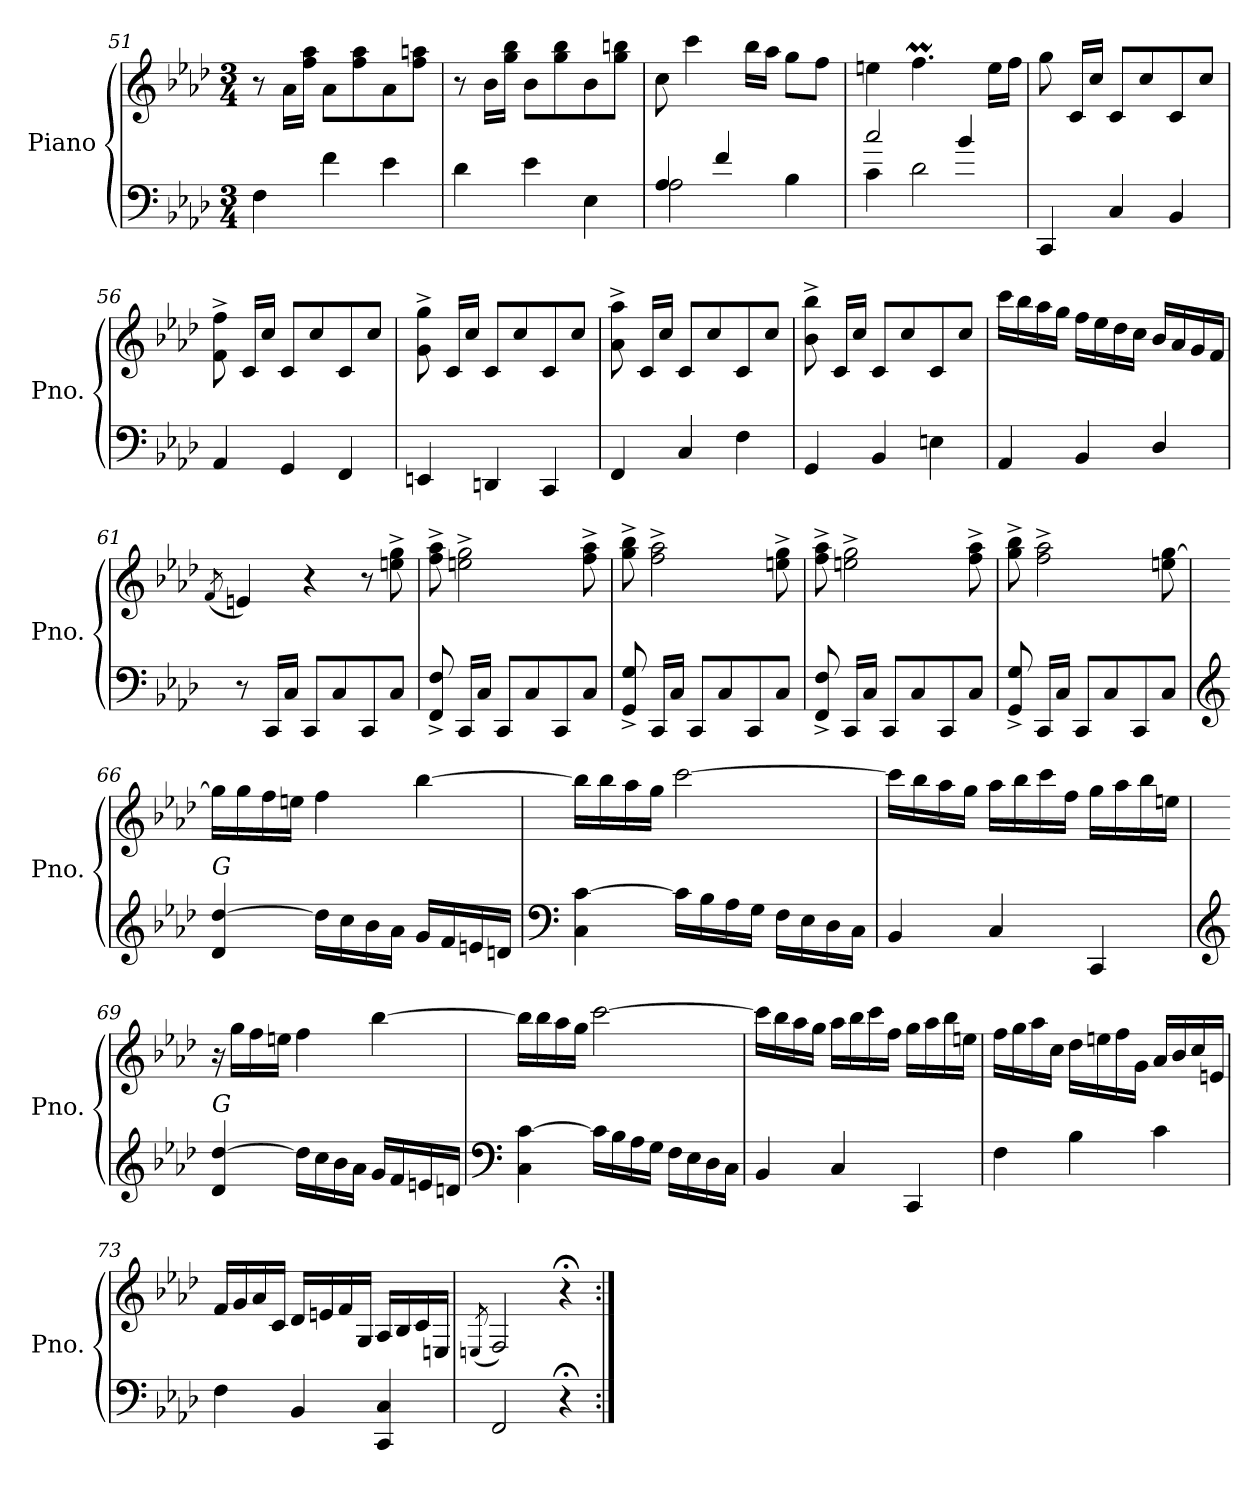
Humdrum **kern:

**kern	**kern
*part1	*part1
*staff2	*staff1
*I"Piano	*
*I'Pno.	*
*clefF4	*clefG2
*k[b-e-a-d-]	*k[b-e-a-d-]
*M3/4	*M3/4
=51	=51
4F\	8r
.	16a-\LL
.	16ff\ 16aa-\JJ
4f\	8a-\L
.	8ff\ 8aa-\
4e-\	8a-\
.	8ff\ 8aan\J
=52	=52
4d-\	8r
.	16b-\LL
.	16gg\ 16bb-\JJ
4e-\	8b-\L
.	8gg\ 8bb-\
4E-\	8b-\
.	8gg\ 8bbn\J
=53	=53
*^	*
4A-/	2A-\	8cc\
.	.	4ccc\
4f/	.	.
.	.	16bb-\LL
.	.	16aa-\JJ
4ryy	4B-\	8gg\L
.	.	8ff\J
!!LO:LB:g=z
=54	=54	=54
2cc/	4c\	4een\
.	2d-\	4.ffM\
4b-/	.	.
.	.	16ee\LL
.	.	16ff\JJ
*v	*v	*
=55	=55
4CC/	8gg\
.	16c/LL
.	16cc/JJ
4C/	8c/L
.	8cc/
4BB-/	8c/
.	8cc/J
=56	=56
4AA-/	8f\^ 8ff\^
.	16c/LL
.	16cc/JJ
4GG/	8c/L
.	8cc/
4FF/	8c/
.	8cc/J
=57	=57
4EEn/	8g\^ 8gg\^
.	16c/LL
.	16cc/JJ
4DDn/	8c/L
.	8cc/
4CC/	8c/
.	8cc/J
=58	=58
4FF/	8a-\^ 8aa-\^
.	16c/LL
.	16cc/JJ
4C/	8c/L
.	8cc/
4F\	8c/
.	8cc/J
=59	=59
4GG/	8b-\^ 8bb-\^
.	16c/LL
.	16cc/JJ
4BB-/	8c/L
.	8cc/
4En\	8c/
.	8cc/J
!!LO:LB:g=z
=60	=60
4AA-/	16ccc\LL
.	16bb-\
.	16aa-\
.	16gg\JJ
4BB-/	16ff\LL
.	16ee-\
.	16dd-\
.	16cc\JJ
4D-/	16b-/LL
.	16a-/
.	16g/
.	16f/JJ
=61	=61
.	(8qf/
8r	4en/)
16CC/LL	.
16C/JJ	.
8CC/L	4r
8C/	.
8CC/	8r
8C/J	8een\^ 8gg\^
=62	=62
8FF/^ 8F/^	8ff\^ 8aa-\^
16CC/LL	2een\^ 2gg\^
16C/JJ	.
8CC/L	.
8C/	.
8CC/	.
8C/J	8ff\^ 8aa-\^
=63	=63
8GG/^ 8G/^	8gg\^ 8bb-\^
16CC/LL	2ff\^ 2aa-\^
16C/JJ	.
8CC/L	.
8C/	.
8CC/	.
8C/J	8een\^ 8gg\^
=64	=64
8FF/^ 8F/^	8ff\^ 8aa-\^
16CC/LL	2een\^ 2gg\^
16C/JJ	.
8CC/L	.
8C/	.
8CC/	.
8C/J	8ff\^ 8aa-\^
!!LO:LB:g=z
=65	=65
8GG/^ 8G/^	8gg\^ 8bb-\^
16CC/LL	2ff\^ 2aa-\^
16C/JJ	.
8CC/L	.
8C/	.
8CC/	.
8C/J	8een\ [8gg\
=66	=66
*clefG2	*
!LO:TX:a:i:t=G	!
4d-/ [4dd-/	16gg\LL]
.	16gg\
.	16ff\
.	16een\JJ
16dd-\LL]	4ff\
16cc\	.
16b-\	.
16a-\JJ	.
16g/LL	[4bb-\
16f/	.
16en/	.
16dn/JJ	.
=67	=67
*clefF4	*
4C\ [4c\	16bb-\LL]
.	16bb-\
.	16aa-\
.	16gg\JJ
16c\LL]	[2ccc\
16B-\	.
16A-\	.
16G\JJ	.
16F\LL	.
16E-\	.
16D-\	.
16C\JJ	.
=68	=68
4BB-/	16ccc\LL]
.	16bb-\
.	16aa-\
.	16gg\JJ
4C/	16aa-\LL
.	16bb-\
.	16ccc\
.	16ff\JJ
4CC/	16gg\LL
.	16aa-\
.	16bb-\
.	16een\JJ
!!LO:LB:g=z
=69	=69
*clefG2	*
!LO:TX:a:i:t=G	!
4d-/ [4dd-/	16r
.	16gg\LL
.	16ff\
.	16een\JJ
16dd-\LL]	4ff\
16cc\	.
16b-\	.
16a-\JJ	.
16g/LL	[4bb-\
16f/	.
16en/	.
16dn/JJ	.
=70	=70
*clefF4	*
4C\ [4c\	16bb-\LL]
.	16bb-\
.	16aa-\
.	16gg\JJ
16c\LL]	[2ccc\
16B-\	.
16A-\	.
16G\JJ	.
16F\LL	.
16E-\	.
16D-\	.
16C\JJ	.
=71	=71
4BB-/	16ccc\LL]
.	16bb-\
.	16aa-\
.	16gg\JJ
4C/	16aa-\LL
.	16bb-\
.	16ccc\
.	16ff\JJ
4CC/	16gg\LL
.	16aa-\
.	16bb-\
.	16een\JJ
!!LO:LB:g=z
=72	=72
4F\	16ff\LL
.	16gg\
.	16aa-\
.	16cc\JJ
4B-\	16dd-\LL
.	16een\
.	16ff\
.	16g\JJ
4c\	16a-/LL
.	16b-/
.	16cc/
.	16en/JJ
=73	=73
4F\	16f/LL
.	16g/
.	16a-/
.	16c/JJ
4BB-/	16d-/LL
.	16en/
.	16f/
.	16G/JJ
4CC/ 4C/	16A-/LL
.	16B-/
.	16c/
.	16En/JJ
=74	=74
.	(8qEn/
2FF/	2F/)
4r;<	4r;<
=:|!	=:|!
*-	*-
